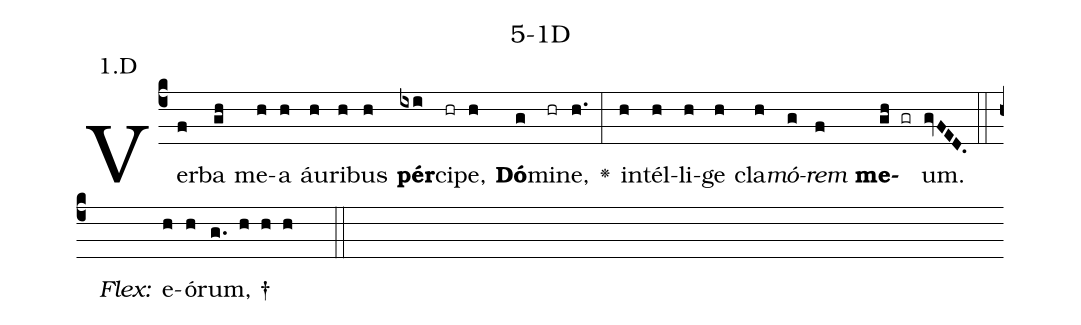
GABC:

name: 5-1D;
annotation: 1.D;
%%
(c4)Ver(f)ba(gh) me(h)a(h) áu(h)ri(h)bus(h) <b>pér</b>(ixi)ci(hr)pe,(h) <b>Dó</b>(g)mi(hr)ne,(h.) <v>\greheightstar</v>(:) in(h)tél(h)li(h)ge(h) cla(h)<i>mó</i>(g)<i>rem</i>(f) <b>me</b>(gh gr)um.(gvFED.) (::)
<i>Flex:</i>()  e(h)ó(h)rum, †(g. h h h  ::)

%E(h) u(h) o(g) u(f) a(gh) e.(gvFED.) (::)
